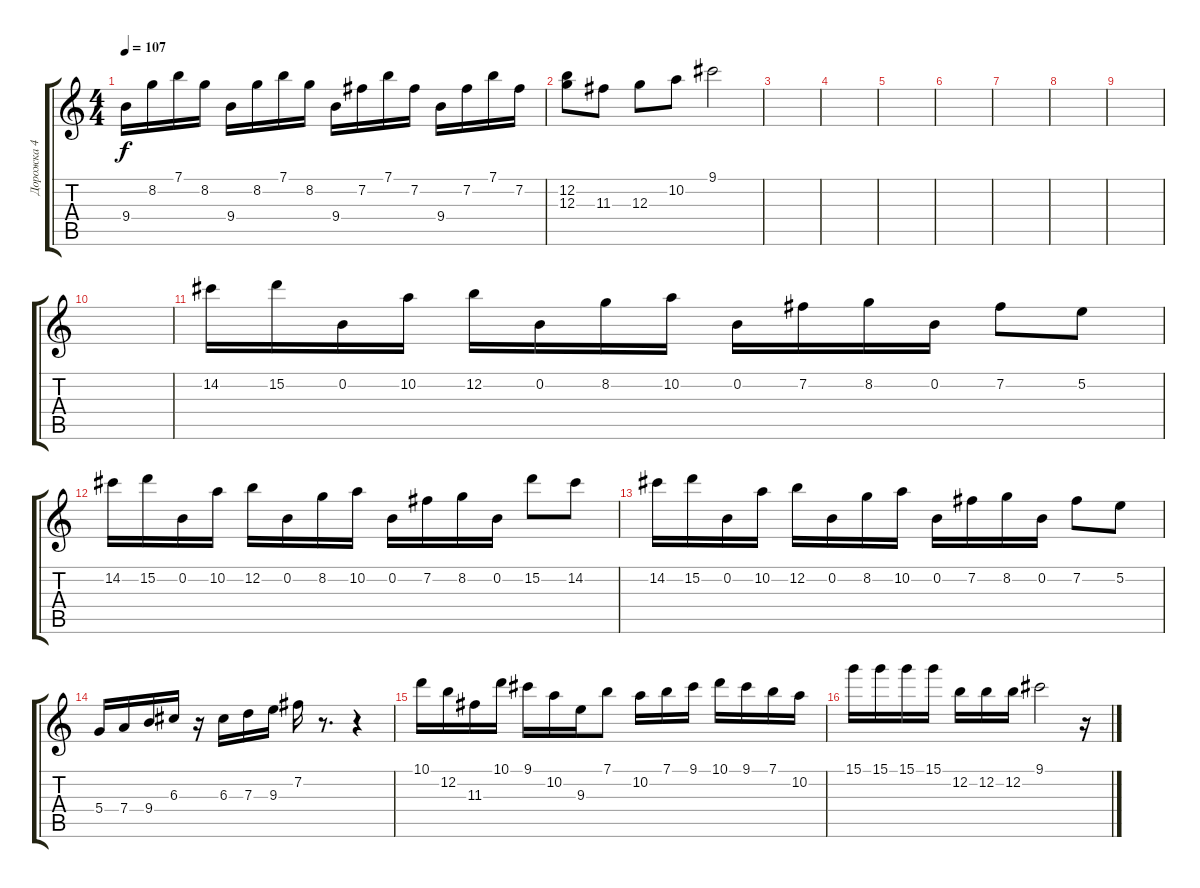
\track ("Дорожка 4" "Дорожка 4") {instrument overdrivenguitar}
\staff {score tabs}
\tuning (E4 B3 G3 D3 A2 E2) {hide}
\ts (4 4)
\tempo 107
\clef g2
\ks c
9.4.16{dy f} 8.2.16 7.1.16 8.2.16 9.4.16 8.2.16 7.1.16 8.2.16 9.4.16 7.2.16 7.1.16 7.2.16 9.4.16 7.2.16 7.1.16 7.2.16 |
(12.2 12.3).8 11.3.8 12.3.8 10.2.8 9.1.2 |
|
|
|
|
|
|
|
|
14.2.16 15.2.16 0.2.16 10.2.16 12.2.16 0.2.16 8.2.16 10.2.16 0.2.16 7.2.16 8.2.16 0.2.16 7.2.8 5.2.8 |
14.2.16 15.2.16 0.2.16 10.2.16 12.2.16 0.2.16 8.2.16 10.2.16 0.2.16 7.2.16 8.2.16 0.2.16 15.2.8 14.2.8 |
14.2.16 15.2.16 0.2.16 10.2.16 12.2.16 0.2.16 8.2.16 10.2.16 0.2.16 7.2.16 8.2.16 0.2.16 7.2.8 5.2.8 |
5.4.16 7.4.16 9.4.16 6.3.16 r.16 6.3.16 7.3.16 9.3.16 7.2.16 r.8{d} r.4 |
10.1.16 12.2.16 11.3.16 10.1.16 9.1.16 10.2.16 9.3.16 7.1.8 10.2.16 7.1.16 9.1.16 10.1.16 9.1.16 7.1.16 10.2.16 |
15.1.16 15.1.16 15.1.16 15.1.16 12.2.16 12.2.16 12.2.16 9.1.2 r.16
